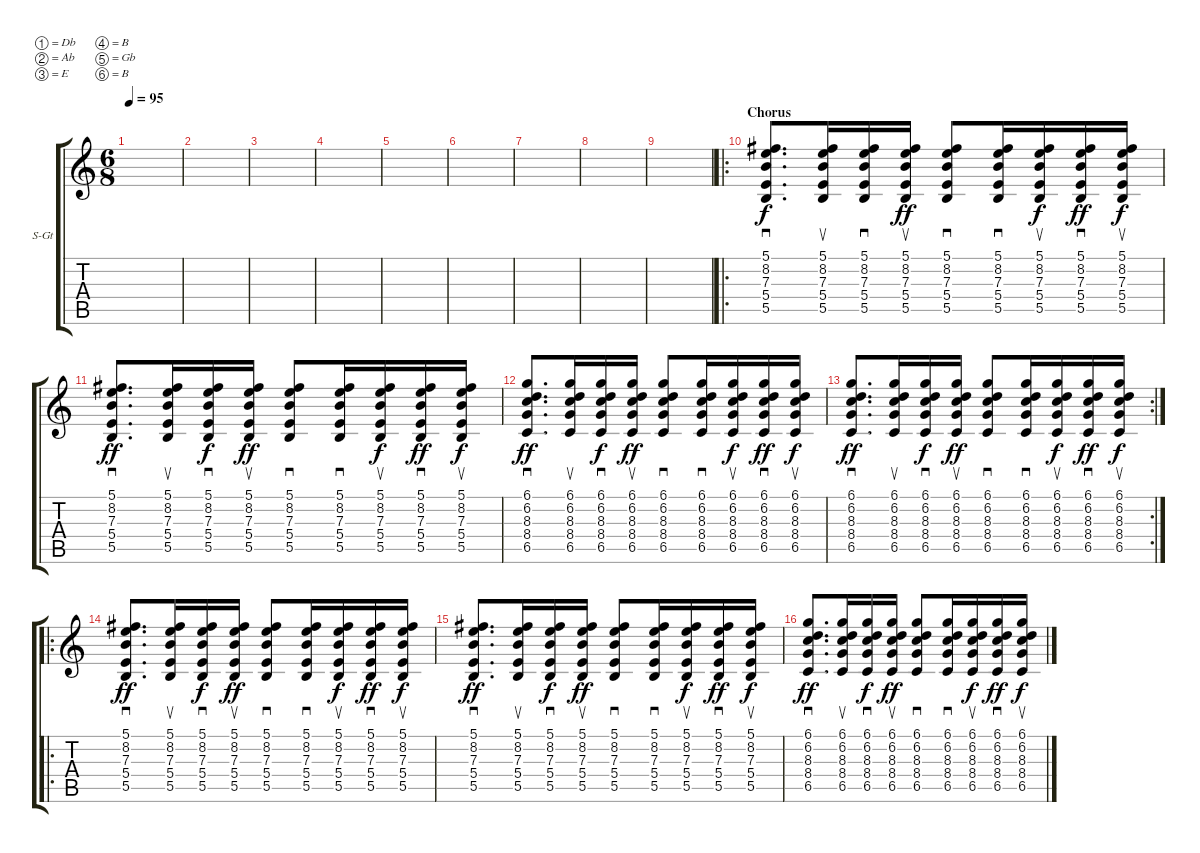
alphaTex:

\defaultSystemsLayout 4
\bracketExtendMode groupsimilarinstruments
\firstSystemTrackNameOrientation horizontal
\otherSystemsTrackNameOrientation horizontal
\track ("GTR Acoustic 1" "S-Gt") {instrument acousticguitarsteel}
\staff {score tabs}
\tuning (Db4 Ab3 E3 B2 Gb2 B1)
\ts (6 8)
\tempo 95
\clef g2
\scale
0.333333
\ks c
|
\scale
0.333333 |
\scale
0.333333 |
\scale
0.333333 |
\scale
0.333333 |
\scale
0.333333 |
\scale
0.333333 |
\scale
0.333333 |
\scale
0.333333 |
\ro
\section ("" "Chorus")
\scale
0.333333 (5.5 5.4 5.1 7.3 8.2).8{d sd} (5.5 5.4 7.3 8.2 5.1).16{su} (5.5 5.4 7.3 8.2 5.1).16{sd dy f} (5.5 5.4 7.3 8.2 5.1).16{su dy ff} (5.5 5.4 7.3 8.2 5.1).8{sd} (5.5 5.4 7.3 8.2 5.1).16{sd} (5.5 5.4 7.3 8.2 5.1).16{su dy f} (5.5 5.4 7.3 8.2 5.1).16{sd dy ff} (5.5 5.4 7.3 8.2 5.1).16{su dy f} |
\scale
0.333333 (5.5 5.4 5.1 7.3 8.2).8{d sd dy ff} (5.5 5.4 7.3 8.2 5.1).16{su} (5.5 5.4 7.3 8.2 5.1).16{sd dy f} (5.5 5.4 7.3 8.2 5.1).16{su dy ff} (5.5 5.4 7.3 8.2 5.1).8{sd} (5.5 5.4 7.3 8.2 5.1).16{sd} (5.5 5.4 7.3 8.2 5.1).16{su dy f} (5.5 5.4 7.3 8.2 5.1).16{sd dy ff} (5.5 5.4 7.3 8.2 5.1).16{su dy f} |
(6.5 8.4 8.3 6.2 6.1).8{d sd dy ff} (6.5 8.4 8.3 6.2 6.1).16{su} (6.5 8.4 8.3 6.2 6.1).16{sd dy f} (6.5 8.4 8.3 6.2 6.1).16{su dy ff} (6.5 8.4 8.3 6.2 6.1).8{sd} (6.5 8.4 8.3 6.2 6.1).16{sd} (6.5 8.4 8.3 6.2 6.1).16{su dy f} (6.5 8.4 8.3 6.2 6.1).16{sd dy ff} (6.5 8.4 8.3 6.2 6.1).16{su dy f} |
\rc 2
(6.5 8.4 8.3 6.2 6.1).8{d sd dy ff} (6.5 8.4 8.3 6.2 6.1).16{su} (6.5 8.4 8.3 6.2 6.1).16{sd dy f} (6.5 8.4 8.3 6.2 6.1).16{su dy ff} (6.5 8.4 8.3 6.2 6.1).8{sd} (6.5 8.4 8.3 6.2 6.1).16{sd} (6.5 8.4 8.3 6.2 6.1).16{su dy f} (6.5 8.4 8.3 6.2 6.1).16{sd dy ff} (6.5 8.4 8.3 6.2 6.1).16{su dy f} |
\ro
(5.5 5.4 5.1 7.3 8.2).8{d sd dy ff} (5.5 5.4 7.3 8.2 5.1).16{su} (5.5 5.4 7.3 8.2 5.1).16{sd dy f} (5.5 5.4 7.3 8.2 5.1).16{su dy ff} (5.5 5.4 7.3 8.2 5.1).8{sd} (5.5 5.4 7.3 8.2 5.1).16{sd} (5.5 5.4 7.3 8.2 5.1).16{su dy f} (5.5 5.4 7.3 8.2 5.1).16{sd dy ff} (5.5 5.4 7.3 8.2 5.1).16{su dy f} |
(5.5 5.4 5.1 7.3 8.2).8{d sd dy ff} (5.5 5.4 7.3 8.2 5.1).16{su} (5.5 5.4 7.3 8.2 5.1).16{sd dy f} (5.5 5.4 7.3 8.2 5.1).16{su dy ff} (5.5 5.4 7.3 8.2 5.1).8{sd} (5.5 5.4 7.3 8.2 5.1).16{sd} (5.5 5.4 7.3 8.2 5.1).16{su dy f} (5.5 5.4 7.3 8.2 5.1).16{sd dy ff} (5.5 5.4 7.3 8.2 5.1).16{su dy f} |
(6.5 8.4 8.3 6.2 6.1).8{d sd dy ff} (6.5 8.4 8.3 6.2 6.1).16{su} (6.5 8.4 8.3 6.2 6.1).16{sd dy f} (6.5 8.4 8.3 6.2 6.1).16{su dy ff} (6.5 8.4 8.3 6.2 6.1).8{sd} (6.5 8.4 8.3 6.2 6.1).16{sd} (6.5 8.4 8.3 6.2 6.1).16{su dy f} (6.5 8.4 8.3 6.2 6.1).16{sd dy ff} (6.5 8.4 8.3 6.2 6.1).16{su dy f}
